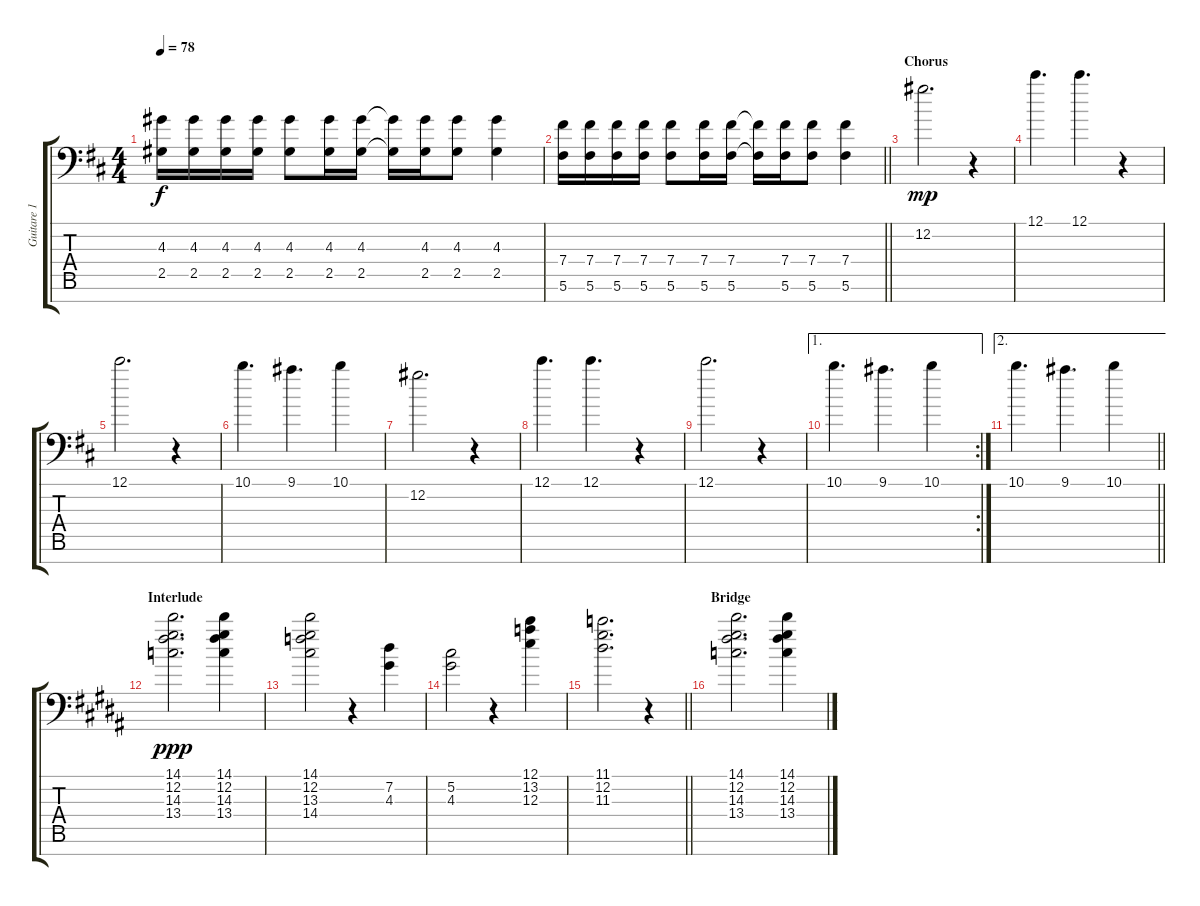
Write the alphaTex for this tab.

\track ("Guitare 1" "Guitare 1") {instrument overdrivenguitar}
\staff {score tabs}
\tuning (Db4 Ab3 E3 B2 Gb2 Db2 Ab1) {hide}
\ts (4 4)
\tempo 78
\clef f4
\ks d
(4.3 2.5).16{dy f} (4.3 2.5).16 (4.3 2.5).16 (4.3 2.5).16 (4.3 2.5).8 (4.3 2.5).16 (4.3 2.5).16 (4.3{t} 2.5{t}).16 (4.3 2.5).16 (4.3 2.5).8 (4.3 2.5).4 |
\barLineRight lightlight
(7.4 5.6).16 (7.4 5.6).16 (7.4 5.6).16 (7.4 5.6).16 (7.4 5.6).8 (7.4 5.6).16 (7.4 5.6).16 (7.4{t} 5.6{t}).16 (7.4 5.6).16 (7.4 5.6).8 (7.4 5.6).4 |
\section ("" "Chorus")
12.2.2{d dy mp} r.4 |
12.1.4{d} 12.1.4{d} r.4 |
12.1.2{d} r.4 |
10.1.4{d} 9.1.4{d} 10.1.4 |
12.2.2{d} r.4 |
12.1.4{d} 12.1.4{d} r.4 |
12.1.2{d} r.4 |
\ae 1
\rc 2
10.1.4{d} 9.1.4{d} 10.1.4 |
\ae 2
\barLineRight lightlight
10.1.4{d} 9.1.4{d} 10.1.4 |
\section ("" "Interlude")
\ks b
(14.1 12.2 14.3 13.4).2{d dy ppp} (14.1 12.2 14.3 13.4).4 |
(14.1 12.2 13.3 14.4).2 r.4 (7.2 4.3).4 |
(5.2 4.3).2 r.4 (12.1 13.2 12.3).4 |
\barLineRight lightlight
(11.1 12.2 11.3).2{d} r.4 |
\section ("" "Bridge")
(14.1 12.2 14.3 13.4).2{d} (14.1 12.2 14.3 13.4).4
